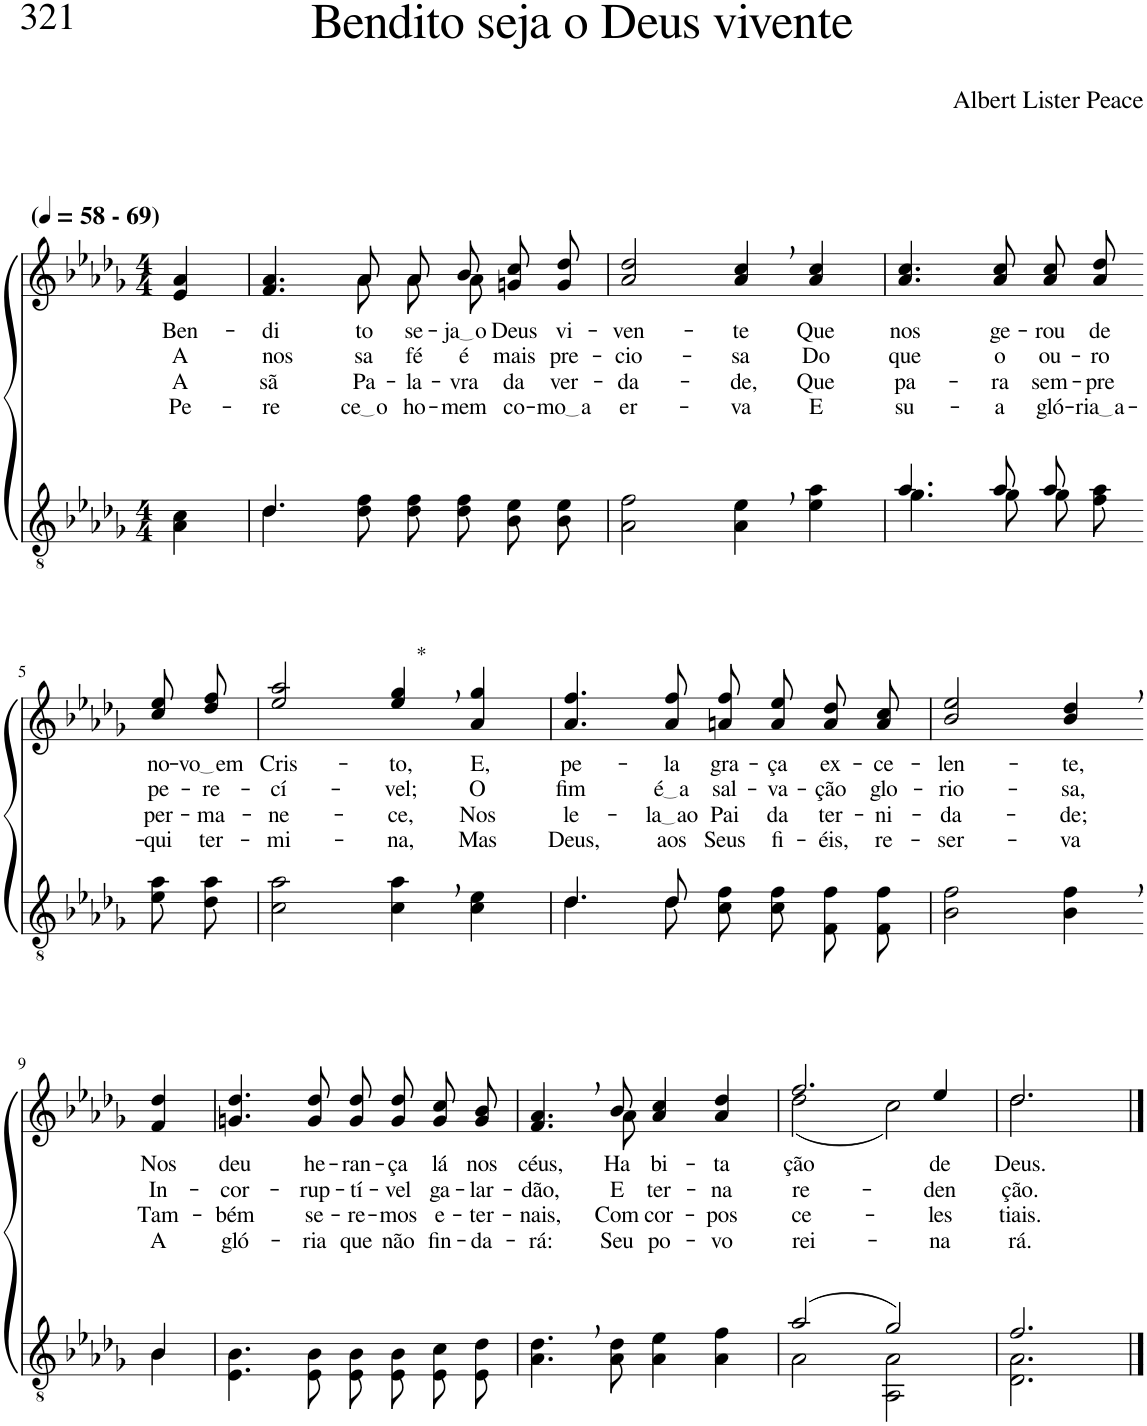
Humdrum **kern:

**kern	**kern	**text	**text	**text	**text
*part2	*part1	*part1	*part1	*part1	*part1
*staff2	*staff1	*staff1	*staff1	*staff1	*staff1
*I"Parte III e IV	*I"Parte I e II	*	*	*	*
*clefGv2	*clefG2	*	*	*	*
*Trd3c5	*Trd3c5	*	*	*	*
*k[b-e-a-d-g-]	*k[b-e-a-d-g-]	*	*	*	*
*M4/4	*M4/4	*	*	*	*
*MM58	*MM58	*	*	*	*
=1	=1	=1	=1	=1	=1
!	!LO:TX:a:B:t=(	!	!	!	!
!	!LO:TX:a:B:t=- 69)	!	!	!	!
!	!	!LO:LY:b	!LO:LY:b	!LO:LY:b	!LO:LY:b
4A-\ 4c\	4e-/ 4a-/	Ben-	A	A	Pe-
=2	=2	=2	=2	=2	=2
*^	*	*	*	*	*
!	!	!	!LO:LY:b	!LO:LY:b	!LO:LY:b	!LO:LY:b
*	*	*^	*	*	*	*
4.d-\	4.d-/	4.f/ 4.a-/	4.ryy	-di-	nos-	sã	-re-
!	!	!	!	!LO:LY:b	!LO:LY:b	!LO:LY:b	!LO:LY:b
8d-\ 8f\	2ryy	8a-/	8a-\	-to	-sa	Pa-	ce o
!	!	!	!	!LO:LY:b	!LO:LY:b	!LO:LY:b	!LO:LY:b
8d-\ 8f\L	.	8a-/L	8a-\L	se-	fé	-la-	ho-
!	!	!	!	!LO:LY:b	!LO:LY:b	!LO:LY:b	!LO:LY:b
8d-\ 8f\J	.	8b-/J	8a-\J	ja o	é	-vra	-mem
!	!	!	!	!LO:LY:b	!LO:LY:b	!LO:LY:b	!LO:LY:b
8B-\ 8e-\L	.	8gn\ 8cc\L	4ryy	Deus	mais	da	co-
!	!	!	!	!LO:LY:b	!LO:LY:b	!LO:LY:b	!LO:LY:b
8B-\ 8e-\J	8ryy	8g\ 8dd-\J	.	vi-	pre-	ver-	mo a
*	*	*v	*v	*	*	*	*
=3	=3	=3	=3	=3	=3	=3
!	!	!	!LO:LY:b	!LO:LY:b	!LO:LY:b	!LO:LY:b
*v	*v	*	*	*	*	*
2A-\ 2f\	2a-/ 2dd-/	-ven-	-cio-	-da-	er-
!	!	!LO:LY:b	!LO:LY:b	!LO:LY:b	!LO:LY:b
4A-\, 4e-\,	4a-/, 4cc/,	-te	-sa	-de,	-va
!	!	!LO:LY:b	!LO:LY:b	!LO:LY:b	!LO:LY:b
4e-\ 4a-\	4a-/ 4cc/	Que	Do	Que	E
=4	=4	=4	=4	=4	=4
*^	*	*	*	*	*
!	!	!	!LO:LY:b	!LO:LY:b	!LO:LY:b	!LO:LY:b
4.a-/	4.g-\	4.a-/ 4.cc/	nos	que	pa-	su-
!	!	!	!LO:LY:b	!LO:LY:b	!LO:LY:b	!LO:LY:b
8a-/	8g-\	8a-/ 8cc/	ge-	o	-ra	-a
!	!	!	!LO:LY:b	!LO:LY:b	!LO:LY:b	!LO:LY:b
8a-/	8g-\L	8a-\ 8cc\L	-rou	ou-	sem-	gló-
!	!	!	!LO:LY:b	!LO:LY:b	!LO:LY:b	!LO:LY:b
8ryy	8f\ 8a-\J	8a-\ 8dd-\J	de	-ro	-pre	ria a
!!LO:LB:g=z
=5-	=5-	=5-	=5-	=5-	=5-	=5-
!	!	!	!LO:LY:b	!LO:LY:b	!LO:LY:b	!LO:LY:b
*v	*v	*	*	*	*	*
8e-\ 8a-\L	8cc\ 8ee-\L	no-	pe-	per-	-qui
!	!	!LO:LY:b	!LO:LY:b	!LO:LY:b	!LO:LY:b
8d-\ 8a-\J	8dd-\ 8ff\J	vo em	-re-	-ma-	ter-
=6	=6	=6	=6	=6	=6
!	!	!LO:LY:b	!LO:LY:b	!LO:LY:b	!LO:LY:b
2c\ 2a-\	2ee-/ 2aa-/	Cris-	-cí-	-ne-	-mi-
!	!LO:TX:a:t=*	!	!	!	!
!	!	!LO:LY:b	!LO:LY:b	!LO:LY:b	!LO:LY:b
4c\, 4a-\,	4ee-/, 4gg-/,	-to,	-vel;	-ce,	-na,
!	!	!LO:LY:b	!LO:LY:b	!LO:LY:b	!LO:LY:b
4c\ 4e-\	4a-/ 4gg-/	E,	O	Nos	Mas
=7	=7	=7	=7	=7	=7
*^	*	*	*	*	*
!	!	!	!LO:LY:b	!LO:LY:b	!LO:LY:b	!LO:LY:b
4.d-/	4.d-\	4.a-/ 4.ff/	pe-	fim	le-	Deus,
!	!	!	!LO:LY:b	!LO:LY:b	!LO:LY:b	!LO:LY:b
8d-/	8d-\	8a-/ 8ff/	-la	é a	la ao	aos
!	!	!	!LO:LY:b	!LO:LY:b	!LO:LY:b	!LO:LY:b
2ryy	8c\ 8f\L	8an\ 8ff\L	gra-	sal-	Pai	Seus
!	!	!	!LO:LY:b	!LO:LY:b	!LO:LY:b	!LO:LY:b
.	8c\ 8f\J	8a\ 8ee-\J	-ça	-va-	da	fi-
!	!	!	!LO:LY:b	!LO:LY:b	!LO:LY:b	!LO:LY:b
.	8F\ 8f\L	8a\ 8dd-\L	ex-	-ção	ter-	-éis,
!	!	!	!LO:LY:b	!LO:LY:b	!LO:LY:b	!LO:LY:b
.	8F\ 8f\J	8a\ 8cc\J	-ce-	glo-	-ni-	re-
=8	=8	=8	=8	=8	=8	=8
!	!	!	!LO:LY:b	!LO:LY:b	!LO:LY:b	!LO:LY:b
*v	*v	*	*	*	*	*
2B-\ 2f\	2b-/ 2ee-/	-len-	-rio-	-da-	-ser-
!	!	!LO:LY:b	!LO:LY:b	!LO:LY:b	!LO:LY:b
4B-\, 4f\,	4b-/, 4dd-/,	-te,	-sa,	-de;	-va
!!LO:LB:g=z
=9-	=9-	=9-	=9-	=9-	=9-
*^	*	*	*	*	*
!	!	!	!LO:LY:b	!LO:LY:b	!LO:LY:b	!LO:LY:b
4B-\	4B-/	4f/ 4dd-/	Nos	In-	Tam-	A
=10	=10	=10	=10	=10	=10	=10
!	!	!	!LO:LY:b	!LO:LY:b	!LO:LY:b	!LO:LY:b
*v	*v	*	*	*	*	*
4.E-\ 4.B-\	4.gn/ 4.dd-/	deu	-cor-	-bém	gló-
!	!	!LO:LY:b	!LO:LY:b	!LO:LY:b	!LO:LY:b
8E-\ 8B-\	8g/ 8dd-/	he-	-rup-	se-	-ria
!	!	!LO:LY:b	!LO:LY:b	!LO:LY:b	!LO:LY:b
8E-/ 8B-/L	8g\ 8dd-\L	-ran-	-tí-	-re-	que
!	!	!LO:LY:b	!LO:LY:b	!LO:LY:b	!LO:LY:b
8E-/ 8B-/J	8g\ 8dd-\J	-ça	-vel	-mos	não
!	!	!LO:LY:b	!LO:LY:b	!LO:LY:b	!LO:LY:b
8E-/ 8c/L	8g/ 8cc/L	lá	ga-	e-	fin-
!	!	!LO:LY:b	!LO:LY:b	!LO:LY:b	!LO:LY:b
8E-/ 8d-/J	8g/ 8b-/J	nos	-lar-	-ter-	-da-
=11	=11	=11	=11	=11	=11
!	!	!LO:LY:b	!LO:LY:b	!LO:LY:b	!LO:LY:b
*	*^	*	*	*	*
4.A-\, 4.d-\,	4.f/, 4.a-/,	4.ryy	céus,	-dão,	-nais,	-rá:
!	!	!	!LO:LY:b	!LO:LY:b	!LO:LY:b	!LO:LY:b
8A-\ 8d-\	8b-/	8a-\	Ha-	E-	Com	-Seu
!	!	!	!LO:LY:b	!LO:LY:b	!LO:LY:b	!LO:LY:b
4A-\ 4e-\	4a-/ 4cc/	2ryy	-bi-	-ter-	cor-	po-
!	!	!	!LO:LY:b	!LO:LY:b	!LO:LY:b	!LO:LY:b
4A-\ 4f\	4a-/ 4dd-/	.	-ta-	-na	-pos	-vo
=12	=12	=12	=12	=12	=12	=12
*^	*	*	*	*	*	*
!	!	!	!	!LO:LY:b	!LO:LY:b	!LO:LY:b	!LO:LY:b
(2a-/	2A-\	2.ff/	(2dd-\	-ção	re-	ce-	rei-
2g-/)	2AA-\ 2A-\	.	2cc\)	.	.	.	.
!	!	!	!	!LO:LY:b	!LO:LY:b	!LO:LY:b	!LO:LY:b
.	.	4ee-/	.	de	-den-	-les-	-na-
=13	=13	=13	=13	=13	=13	=13	=13
!	!	!	!	!LO:LY:b	!LO:LY:b	!LO:LY:b	!LO:LY:b
2.f/	2.D-\ 2.A-\	2.dd-/	2.dd-\	Deus.	-ção.	-tiais.	-rá.
*v	*v	*	*	*	*	*	*
*	*v	*v	*	*	*	*
==	==	==	==	==	==
*-	*-	*-	*-	*-	*-
